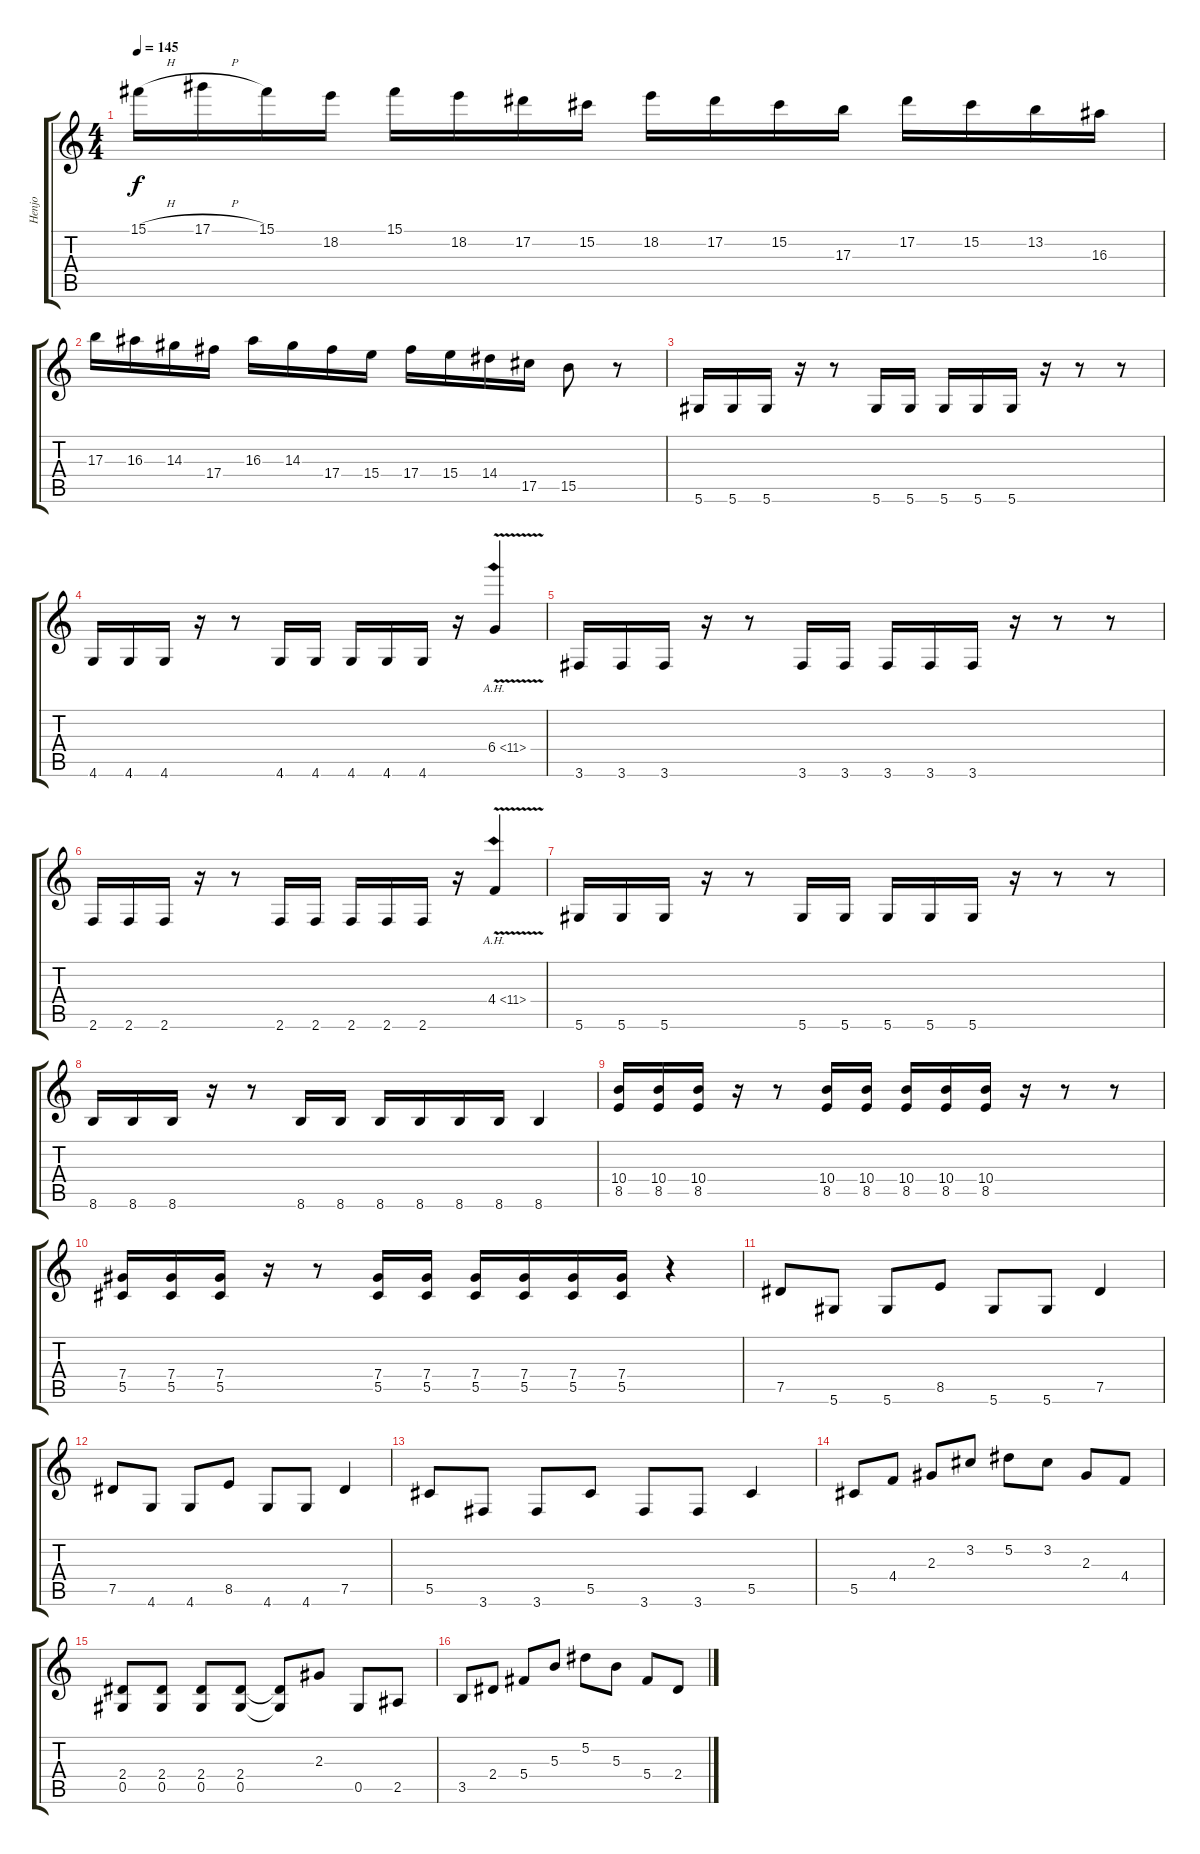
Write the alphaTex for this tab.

\track ("Henjo" "Henjo") {instrument distortionguitar}
\staff {score tabs}
\tuning (Eb4 Bb3 Gb3 Db3 Ab2 Eb2) {hide}
\ts (4 4)
\tempo 145
\clef g2
\ks c
15.1{h}.16{dy f} 17.1{h}.16 15.1.16 18.2.16 15.1.16 18.2.16 17.2.16 15.2.16 18.2.16 17.2.16 15.2.16 17.3.16 17.2.16 15.2.16 13.2.16 16.3.16 |
17.3.16 16.3.16 14.3.16 17.4.16 16.3.16 14.3.16 17.4.16 15.4.16 17.4.16 15.4.16 14.4.16 17.5.16 15.5.8 r.8 |
5.6.16 5.6.16 5.6.16 r.16 r.8 5.6.16 5.6.16 5.6.16 5.6.16 5.6.16 r.16 r.8 r.8 |
4.6.16 4.6.16 4.6.16 r.16 r.8 4.6.16 4.6.16 4.6.16 4.6.16 4.6.16 r.16 6.4{ah 5 v}.4{instrument guitarharmonics} |
3.6.16{instrument distortionguitar} 3.6.16 3.6.16 r.16 r.8 3.6.16 3.6.16 3.6.16 3.6.16 3.6.16 r.16 r.8 r.8 |
2.6.16 2.6.16 2.6.16 r.16 r.8 2.6.16 2.6.16 2.6.16 2.6.16 2.6.16 r.16 4.4{ah 7 v}.4{instrument guitarharmonics} |
5.6.16{instrument distortionguitar} 5.6.16 5.6.16 r.16 r.8 5.6.16 5.6.16 5.6.16 5.6.16 5.6.16 r.16 r.8 r.8 |
8.6.16 8.6.16 8.6.16 r.16 r.8 8.6.16 8.6.16 8.6.16 8.6.16 8.6.16 8.6.16 8.6.4 |
(10.4 8.5).16 (10.4 8.5).16 (10.4 8.5).16 r.16 r.8 (10.4 8.5).16 (10.4 8.5).16 (10.4 8.5).16 (10.4 8.5).16 (10.4 8.5).16 r.16 r.8 r.8 |
(7.4 5.5).16 (7.4 5.5).16 (7.4 5.5).16 r.16 r.8 (7.4 5.5).16 (7.4 5.5).16 (7.4 5.5).16 (7.4 5.5).16 (7.4 5.5).16 (7.4 5.5).16 r.4 |
7.5.8 5.6.8 5.6.8 8.5.8 5.6.8 5.6.8 7.5.4 |
7.5.8 4.6.8 4.6.8 8.5.8 4.6.8 4.6.8 7.5.4 |
5.5.8 3.6.8 3.6.8 5.5.8 3.6.8 3.6.8 5.5.4 |
5.5.8 4.4.8 2.3.8 3.2.8 5.2.8 3.2.8 2.3.8 4.4.8 |
(2.4 0.5).8 (2.4 0.5).8 (2.4 0.5).8 (2.4 0.5).8 (2.4{t} 0.5{t}).8 2.3.8 0.5.8 2.5.8 |
3.5.8 2.4.8 5.4.8 5.3.8 5.2.8 5.3.8 5.4.8 2.4.8
